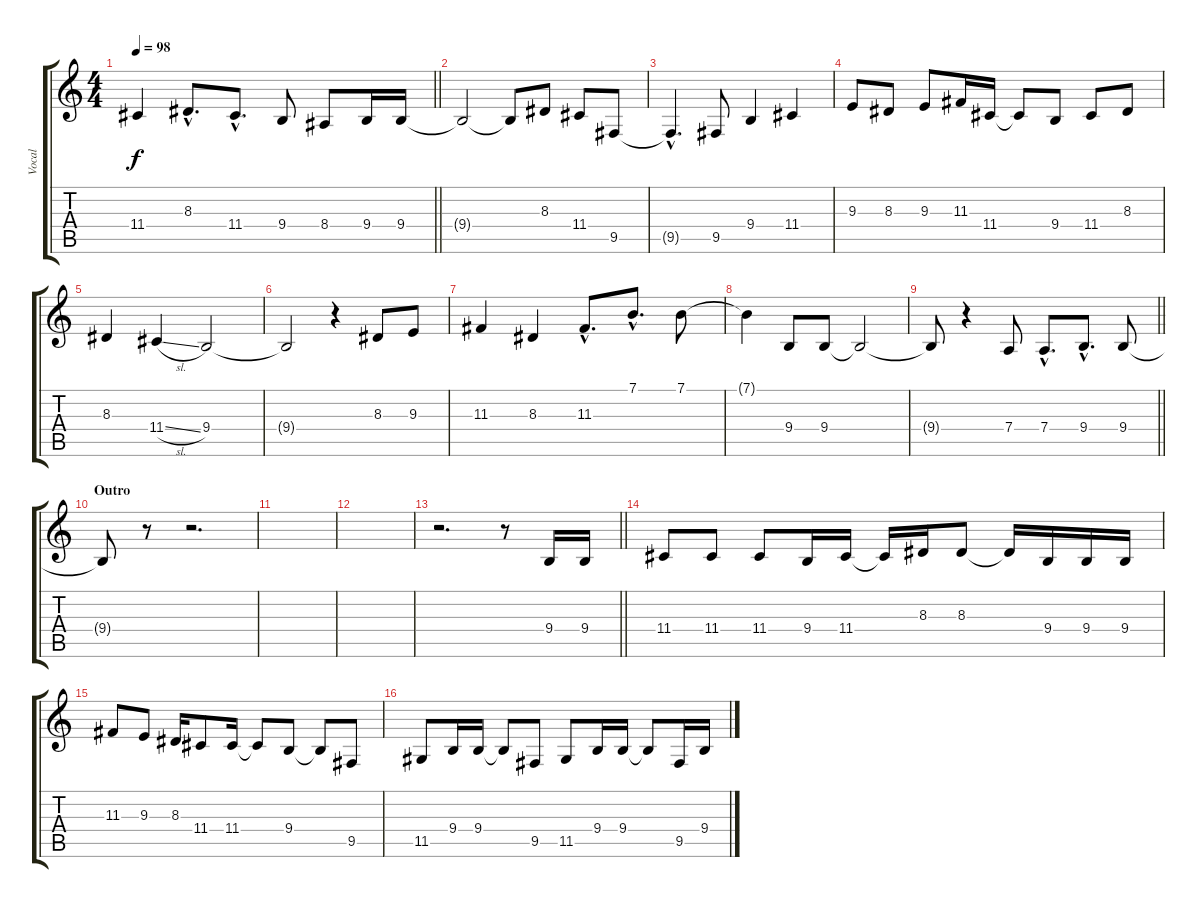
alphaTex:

\track ("Vocal" "Vocal") {instrument viola}
\staff {score tabs}
\tuning (E4 B3 G3 D3 A2 E2) {hide}
\ts (4 4)
\tempo 98
\clef g2
\barLineRight lightlight
\ks c
11.4.4{dy f} 8.3{hac}.8{d} 11.4{hac}.8{d} 9.4.8 8.4.8 9.4.16 9.4.16 |
9.4{t}.2 9.4{t}.8 8.3.8 11.4.8 9.5.8 |
9.5{hac t}.4{d} 9.5.8 9.4.4 11.4.4 |
9.3.8 8.3.8 9.3.8 11.3.16 11.4.16 11.4{t}.8 9.4.8 11.4.8 8.3.8 |
8.3.4 11.4{sl}.4 9.4.2 |
9.4{t}.2 r.4 8.3.8 9.3.8 |
11.3.4 8.3.4 11.3{hac}.8{d} 7.1{hac}.8{d} 7.1.8 |
7.1{t}.4 9.4.8 9.4.8 9.4{t}.2 |
\barLineRight lightlight
9.4{t}.8 r.4 7.4.8 7.4{hac}.8{d} 9.4{hac}.8{d} 9.4.8 |
\section ("" "Outro")
9.4{t}.8 r.8 r.2{d} |
|
|
\barLineRight lightlight
r.2{d} r.8 9.4.16 9.4.16 |
11.4.8 11.4.8 11.4.8 9.4.16 11.4.16 11.4{t}.16 8.3.16 8.3.8 8.3{t}.16 9.4.16 9.4.16 9.4.16 |
11.3.8 9.3.8 8.3.16 11.4.8 11.4.16 11.4{t}.8 9.4.8 9.4{t}.8 9.5.8 |
11.5.8 9.4.16 9.4.16 9.4{t}.8 9.5.8 11.5.8 9.4.16 9.4.16 9.4{t}.8 9.5.16 9.4.16
